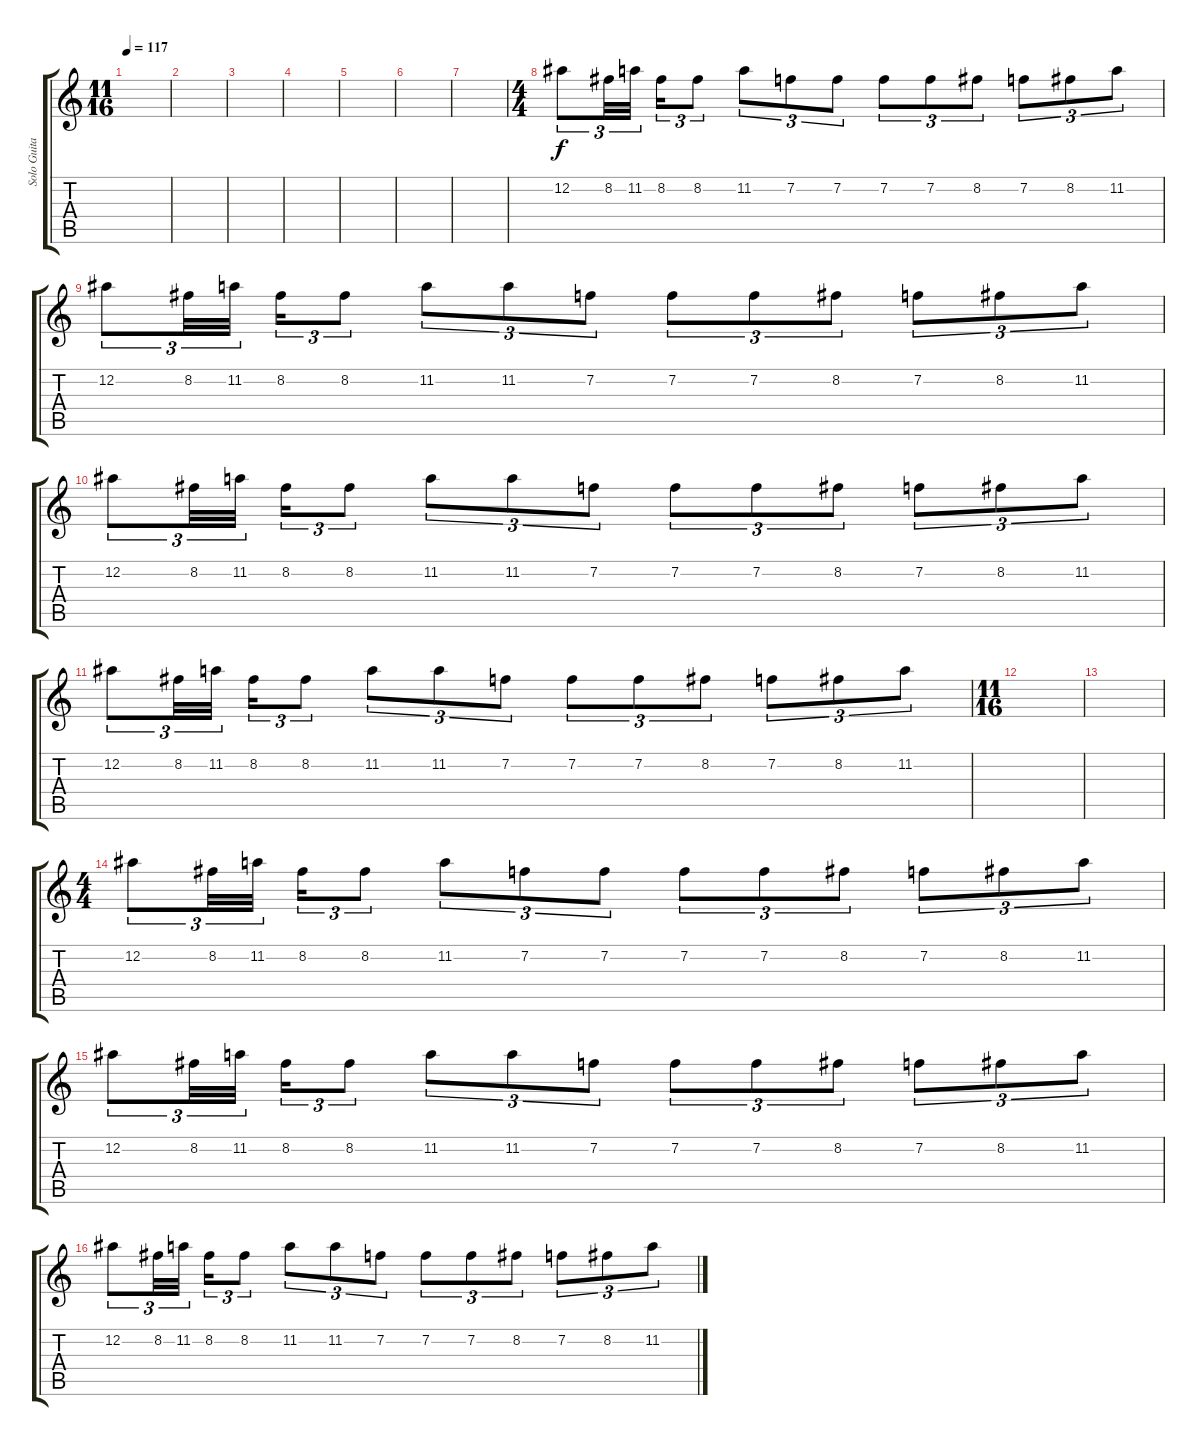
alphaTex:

\track ("Solo Guitar 2" "Solo Guita") {instrument distortionguitar}
\staff {score tabs}
\tuning (Eb4 Bb3 Gb3 Db3 Ab2 Eb2) {hide}
\ts (11 16)
\tempo 117
\clef g2
\ks c
|
|
|
|
|
|
|
\ts (4 4)
12.2.8{tu (3 2) volume 11} 8.2.32{tu (3 2)} 11.2.32{tu (3 2)} 8.2.16{tu (3 2)} 8.2.8{tu (3 2)} 11.2.8{tu (3 2)} 7.2.8{tu (3 2)} 7.2.8{tu (3 2)} 7.2.8{tu (3 2)} 7.2.8{tu (3 2)} 8.2.8{tu (3 2)} 7.2.8{tu (3 2)} 8.2.8{tu (3 2)} 11.2.8{tu (3 2)} |
12.2.8{tu (3 2)} 8.2.32{tu (3 2)} 11.2.32{tu (3 2)} 8.2.16{tu (3 2)} 8.2.8{tu (3 2)} 11.2.8{tu (3 2)} 11.2.8{tu (3 2)} 7.2.8{tu (3 2)} 7.2.8{tu (3 2)} 7.2.8{tu (3 2)} 8.2.8{tu (3 2)} 7.2.8{tu (3 2)} 8.2.8{tu (3 2)} 11.2.8{tu (3 2)} |
12.2.8{tu (3 2)} 8.2.32{tu (3 2)} 11.2.32{tu (3 2)} 8.2.16{tu (3 2)} 8.2.8{tu (3 2)} 11.2.8{tu (3 2)} 11.2.8{tu (3 2)} 7.2.8{tu (3 2)} 7.2.8{tu (3 2)} 7.2.8{tu (3 2)} 8.2.8{tu (3 2)} 7.2.8{tu (3 2)} 8.2.8{tu (3 2)} 11.2.8{tu (3 2)} |
12.2.8{tu (3 2)} 8.2.32{tu (3 2)} 11.2.32{tu (3 2)} 8.2.16{tu (3 2)} 8.2.8{tu (3 2)} 11.2.8{tu (3 2)} 11.2.8{tu (3 2)} 7.2.8{tu (3 2)} 7.2.8{tu (3 2)} 7.2.8{tu (3 2)} 8.2.8{tu (3 2)} 7.2.8{tu (3 2)} 8.2.8{tu (3 2)} 11.2.8{tu (3 2)} |
\ts (11 16)
|
|
\ts (4 4)
12.2.8{tu (3 2) volume 11} 8.2.32{tu (3 2)} 11.2.32{tu (3 2)} 8.2.16{tu (3 2)} 8.2.8{tu (3 2)} 11.2.8{tu (3 2)} 7.2.8{tu (3 2)} 7.2.8{tu (3 2)} 7.2.8{tu (3 2)} 7.2.8{tu (3 2)} 8.2.8{tu (3 2)} 7.2.8{tu (3 2)} 8.2.8{tu (3 2)} 11.2.8{tu (3 2)} |
12.2.8{tu (3 2)} 8.2.32{tu (3 2)} 11.2.32{tu (3 2)} 8.2.16{tu (3 2)} 8.2.8{tu (3 2)} 11.2.8{tu (3 2)} 11.2.8{tu (3 2)} 7.2.8{tu (3 2)} 7.2.8{tu (3 2)} 7.2.8{tu (3 2)} 8.2.8{tu (3 2)} 7.2.8{tu (3 2)} 8.2.8{tu (3 2)} 11.2.8{tu (3 2)} |
12.2.8{tu (3 2)} 8.2.32{tu (3 2)} 11.2.32{tu (3 2)} 8.2.16{tu (3 2)} 8.2.8{tu (3 2)} 11.2.8{tu (3 2)} 11.2.8{tu (3 2)} 7.2.8{tu (3 2)} 7.2.8{tu (3 2)} 7.2.8{tu (3 2)} 8.2.8{tu (3 2)} 7.2.8{tu (3 2)} 8.2.8{tu (3 2)} 11.2.8{tu (3 2)}
